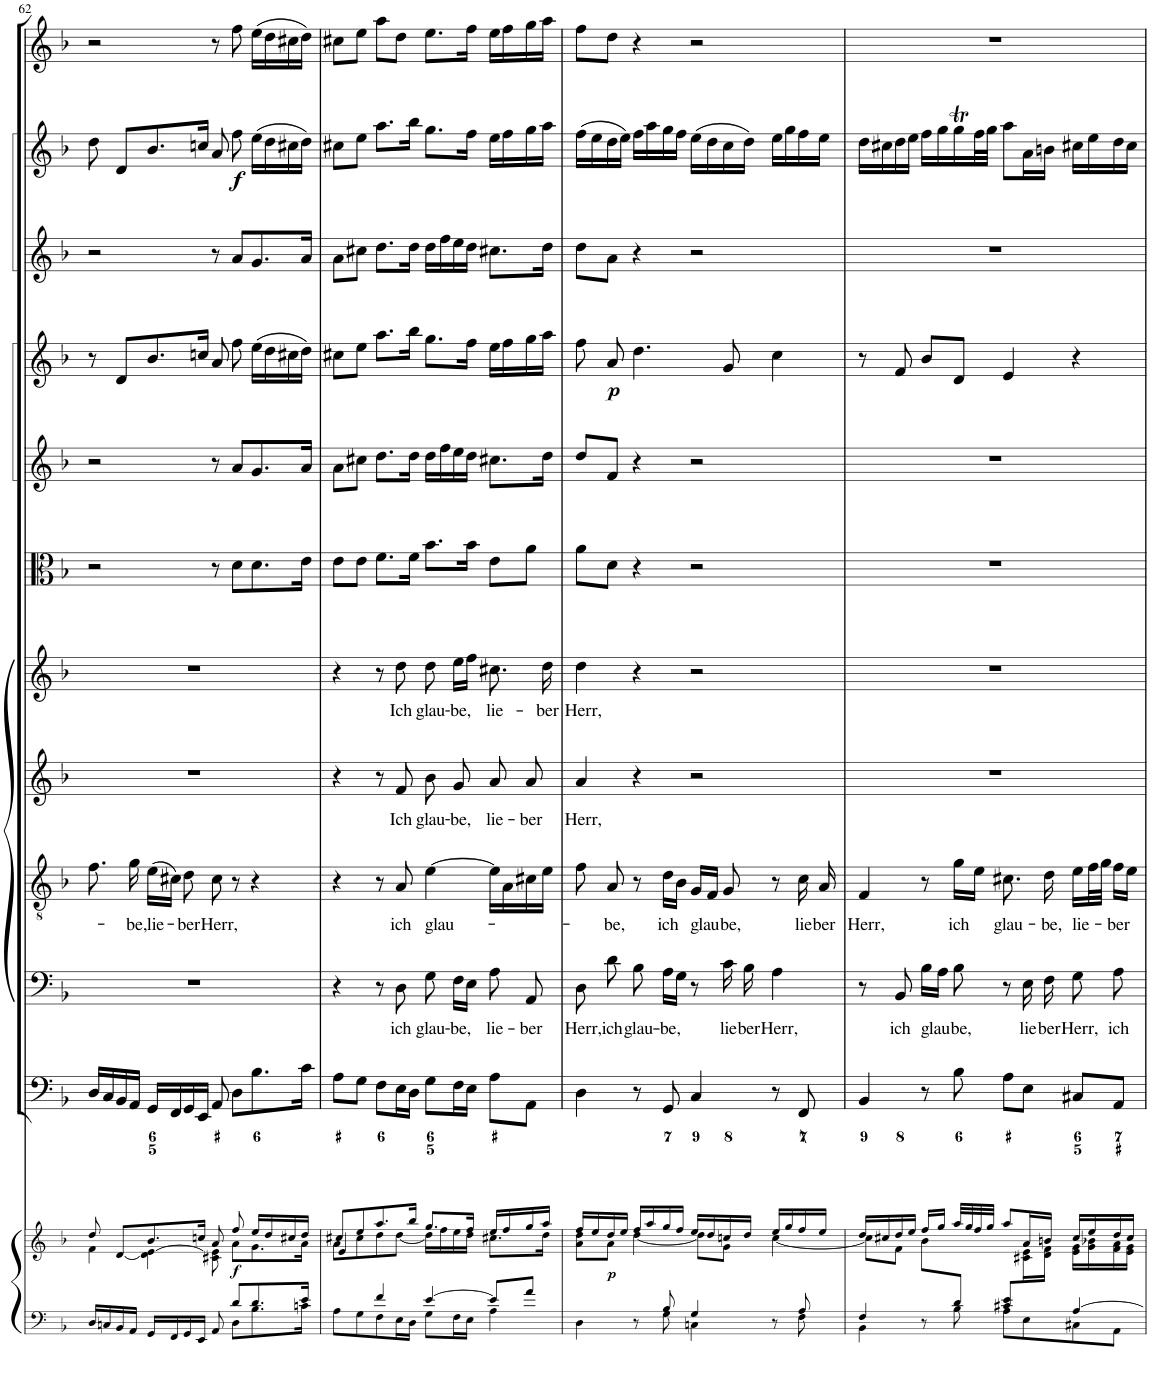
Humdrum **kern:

**kern	**kern	**dynam	**kern	**kern	**text	**kern	**text	**kern	**text	**kern	**text	**kern	**kern	**kern	**dynam	**kern	**kern	**dynam	**kern
*part12	*part12	*part12	*part11	*part10	*part10	*part9	*part9	*part8	*part8	*part7	*part7	*part6	*part5	*part4	*part4	*part3	*part2	*part2	*part1
*staff13	*staff12	*staff12/13	*staff11	*staff10	*staff10	*staff9	*staff9	*staff8	*staff8	*staff7	*staff7	*staff6	*staff5	*staff4	*staff4	*staff3	*staff2	*staff2	*staff1
*I"Piano reduction	*	*	*I"Continuo	*I"Basso	*	*I"Tenore	*	*I"Alto	*	*I"Soprano	*	*I"Viola	*I"Violino II	*I"Violino I	*	*I"Oboe II	*I"Oboe I	*	*I"Corno da caccia
*I'Pno	*	*	*	*	*	*	*	*	*	*	*	*I'Vla	*I'Vln	*I'Vln	*	*I'Ob	*I'Ob	*	*
!!LO:PB:g=z
*clefF4	*clefG2	*	*clefF4	*clefF4	*	*clefGv2	*	*clefG2	*	*clefG2	*	*clefC3	*clefG2	*clefG2	*	*clefG2	*clefG2	*	*clefG2
*	*	*	*	*	*	*	*	*	*	*	*	*	*	*	*	*	*	*	*Trd7c12
*k[b-]	*k[b-]	*	*k[b-]	*k[b-]	*	*k[b-]	*	*k[b-]	*	*k[b-]	*	*k[b-]	*k[b-]	*k[b-]	*	*k[b-]	*k[b-]	*	*k[b-]
*M4/4	*M4/4	*	*M4/4	*M4/4	*	*M4/4	*	*M4/4	*	*M4/4	*	*M4/4	*M4/4	*M4/4	*	*M4/4	*M4/4	*	*M4/4
*met(c)	*met(c)	*	*met(c)	*met(c)	*	*met(c)	*	*met(c)	*	*met(c)	*	*met(c)	*met(c)	*met(c)	*	*met(c)	*met(c)	*	*met(c)
=62	=62	=62	=62	=62	=62	=62	=62	=62	=62	=62	=62	=62	=62	=62	=62	=62	=62	=62	=62
*^	*^	*	*	*	*	*	*	*	*	*	*	*	*	*	*	*	*	*	*
16D/LL	2ryy	8dd/	4f\	.	16D/LL	1r	.	8.f\	.	1r	.	1r	.	2r	2r	8r	.	2r	8dd\	.	2r
16Cn/	.	.	.	.	16C/	.	.	.	.	.	.	.	.	.	.	.	.	.	.	.	.
16BB-/	.	[<8d/L	.	.	16BB-/	.	.	.	.	.	.	.	.	.	.	8d/L	.	.	8d/L	.	.
!	!	!	!	!	!	!	!	!	!LO:LY:b	!	!	!	!	!	!	!	!	!	!	!	!
16AA/JJ	.	.	.	.	16AA/JJ	.	.	16g\	-be,	.	.	.	.	.	.	.	.	.	.	.	.
!	!	!	!	!	!	!	!	!	!LO:LY:b	!	!	!	!	!	!	!	!	!	!	!	!
16GG/LL	.	8.b-/	4d\] [>4e\	.	16GG/LL	.	.	(16e\LL	lie-	.	.	.	.	.	.	8.b-/	.	.	8.b-/	.	.
16FF/	.	.	.	.	16FF/	.	.	16c#X\JJ)	.	.	.	.	.	.	.	.	.	.	.	.	.
!	!	!	!	!	!	!	!	!	!LO:LY:b	!	!	!	!	!	!	!	!	!	!	!	!
16GG/	.	.	.	.	16GG/	.	.	8d\	-ber	.	.	.	.	.	.	.	.	.	.	.	.
16EE/JJ	.	16ccn/Jk	.	.	16EE/JJ	.	.	.	.	.	.	.	.	.	.	16ccn/Jk	.	.	16ccn/Jk	.	.
!	!	!	!	!	!	!	!	!	!LO:LY:b	!	!	!	!	!	!	!	!	!	!	!	!
8AA/	8ryy	8a/	8c#X\ 8e\]	.	8AA/	.	.	8c#\	Herr,	.	.	.	.	8r	8r	8a/	.	8r	8a/	.	8r
!	!	!	!	!LO:DY:b	!	!	!	!	!	!	!	!	!	!	!	!	!	!	!	!LO:DY:b	!
8d/L	8D\L	8ff/	8a\L	f	8D\L	.	.	8r	.	.	.	.	.	8d\L	8a/L	8ff\	.	8a/L	8ff\	f	8ff\
8.d/	8.B-\	16ee/LL	8.g\	.	8.B-\	.	.	4r	.	.	.	.	.	8.d\	8.g/	(16ee\LL	.	8.g/	(16ee\LL	.	(16ee\LL
.	.	16dd/	.	.	.	.	.	.	.	.	.	.	.	.	.	16dd\	.	.	16dd\	.	16dd\
.	.	16cc#X/	.	.	.	.	.	.	.	.	.	.	.	.	.	16cc#X\	.	.	16cc#X\	.	16cc#X\
16e/Jk	16cn\Jk	16dd/JJ	16a\Jk	.	16c\Jk	.	.	.	.	.	.	.	.	16e\Jk	16a/Jk	16dd\JJ)	.	16a/Jk	16dd\JJ)	.	16dd\JJ)
=63	=63	=63	=63	=63	=63	=63	=63	=63	=63	=63	=63	=63	=63	=63	=63	=63	=63	=63	=63	=63	=63
*	*	*	*^	*	*	*	*	*	*	*	*	*	*	*	*	*	*	*	*	*	*
4ryy	8A\L	8cc#X/L	8a\L	4e/	.	8A\L	4r	.	4r	.	4r	.	4r	.	8e\L	8a\L	8cc#X\L	.	8a\L	8cc#X\L	.	8cc#X\L
.	8G\	8ee/	8cc#\	.	.	8G\J	.	.	.	.	.	.	.	.	8e\J	8cc#X\J	8ee\J	.	8cc#X\J	8ee\J	.	8ee\J
4f/	8F\	8.aa/	8dd\	2.ryy	.	8F\L	8r	.	8r	.	8r	.	8r	.	8.f\L	8.dd\L	8.aa\L	.	8.dd\L	8.aa\L	.	8aa\L
!	!	!	!	!	!	!	!	!LO:LY:b	!	!LO:LY:b	!	!LO:LY:b	!	!LO:LY:b	!	!	!	!	!	!	!	!
.	16E\L	.	[8dd\J	.	.	16E\L	8D\	ich	8A/	ich	8f/	Ich	8dd\	Ich	.	.	.	.	.	.	.	8dd\J
.	16D\JJ	16bb-/Jk	.	.	.	16D\JJ	.	.	.	.	.	.	.	.	16f\Jk	16dd\Jk	16bb-\Jk	.	16dd\Jk	16bb-\Jk	.	.
!	!	!	!	!	!	!	!	!LO:LY:b	!	!LO:LY:b	!	!LO:LY:b	!	!LO:LY:b	!	!	!	!	!	!	!	!
[4e/	8G\L	8.gg/L	16dd\LL]	.	.	8G\L	8G\	glau-	[4e\	glau-	8b-/L	glau-	8dd\	-glau-	8.b-\L	16dd\LL	8.gg\L	.	16dd\LL	8.gg\L	.	8.ee\L
.	.	.	16ff\	.	.	.	.	.	.	.	.	.	.	.	.	16ff\	.	.	16ff\	.	.	.
!	!	!	!	!	!	!	!	!LO:LY:b	!	!	!	!LO:LY:b	!	!LO:LY:b	!	!	!	!	!	!	!	!
.	16F\L	.	16ee\	.	.	16F\L	16F\LL	be,	.	.	8g/J	-be,	16ee\LL	-be,	.	16ee\	.	.	16ee\	.	.	.
.	16E\JJ	16ff/Jk	16dd\JJ	.	.	16E\JJ	16E\JJ	.	.	.	.	.	16ff\JJ	.	16b-\Jk	16dd\JJ	16ff\Jk	.	16dd\JJ	16ff\Jk	.	16ff\Jk
!	!	!	!	!	!	!	!	!LO:LY:b	!	!	!	!LO:LY:b	!	!LO:LY:b	!	!	!	!	!	!	!	!
8e/L]	4A\	16ee/LL	8.cc#X\L	.	.	8A\L	8A\	lie-	16e\LL]	.	8a/L	-lie-	8.cc#X\	lie-	8e\L	8.cc#X\L	16ee\LL	.	8.cc#X\L	16ee\LL	.	16ee\LL
.	.	16ff/	.	.	.	.	.	.	16A\	.	.	.	.	.	.	.	16ff\	.	.	16ff\	.	16ff\
!	!	!	!	!	!	!	!	!LO:LY:b	!	!	!	!LO:LY:b	!	!	!	!	!	!	!	!	!	!
8a/J	.	16gg/	.	.	.	8AA\J	8AA/	-ber	16c#X\	.	8a/J	-ber	.	.	8a\J	.	16gg\	.	.	16gg\	.	16gg\
!	!	!	!	!	!	!	!	!	!	!	!	!	!	!LO:LY:b	!	!	!	!	!	!	!	!
.	.	16aa/JJ	16dd\Jk	.	.	.	.	.	16e\JJ	.	.	.	16dd\	-ber	.	16dd\Jk	16aa\JJ	.	16dd\Jk	16aa\JJ	.	16aa\JJ
*	*	*	*v	*v	*	*	*	*	*	*	*	*	*	*	*	*	*	*	*	*	*	*
=64	=64	=64	=64	=64	=64	=64	=64	=64	=64	=64	=64	=64	=64	=64	=64	=64	=64	=64	=64	=64	=64
!	!	!	!	!	!	!	!LO:LY:b	!	!	!	!LO:LY:b	!	!LO:LY:b	!	!	!	!	!	!	!	!
4ryy	4D\	16ff/LL	8a\ 8dd\L	.	4D\	8D\	Herr,	8f\	.	4a/	Herr,	4dd\	Herr,	8a\L	8dd/L	8ff\	.	8dd\L	(16ff\LL	.	8ff\L
.	.	16ee/	.	.	.	.	.	.	.	.	.	.	.	.	.	.	.	.	16ee\	.	.
!	!	!	!	!LO:DY:b	!	!	!LO:LY:b	!	!LO:LY:b	!	!	!	!	!	!	!	!LO:DY:b	!	!	!	!
.	.	16dd/	8a\J	p	.	8d\	ich	8A/	-be,	.	.	.	.	8d\J	8f/J	8a/	p	8a\J	16dd\	.	8dd\J
.	.	16ee/JJ	.	.	.	.	.	.	.	.	.	.	.	.	.	.	.	.	16ee\JJ)	.	.
!	!	!	!	!	!	!	!LO:LY:b	!	!	!	!	!	!	!	!	!	!	!	!	!	!
8r	8ryy	16ff/LL	[4dd\	.	8r	8B-\	glau-	8r	.	4r	.	4r	.	4r	4r	4.dd\	.	4r	16ff\LL	.	4r
.	.	16aa/	.	.	.	.	.	.	.	.	.	.	.	.	.	.	.	.	16aa\	.	.
!	!	!	!	!	!	!	!LO:LY:b	!	!LO:LY:b	!	!	!	!	!	!	!	!	!	!	!	!
8B-/	8G\	16gg/	.	.	8GG/	16A\LL	-be,	16d\LL	ich	.	.	.	.	.	.	.	.	.	16gg\	.	.
.	.	16ff/JJ	.	.	.	16G\JJ	.	16B-\JJ	.	.	.	.	.	.	.	.	.	.	16ff\JJ	.	.
!	!	!	!	!	!	!	!	!	!LO:LY:b	!	!	!	!	!	!	!	!	!	!	!	!
4G/	4Cn\	16ee/LL	8dd\L]	.	4C/	8r	.	16G/LL	glau-	2r	.	2r	.	2r	2r	.	.	2r	(16ee\LL	.	2r
.	.	16dd/	.	.	.	.	.	16F/JJ	.	.	.	.	.	.	.	.	.	.	16dd\	.	.
!	!	!	!	!	!	!	!LO:LY:b	!	!LO:LY:b	!	!	!	!	!	!	!	!	!	!	!	!
.	.	16ccn/	8g\J	.	.	16c\	lie-	8G/	-be,	.	.	.	.	.	.	8g/	.	.	16cc\	.	.
!	!	!	!	!	!	!	!LO:LY:b	!	!	!	!	!	!	!	!	!	!	!	!	!	!
.	.	16dd/JJ	.	.	.	16B-\	-ber	.	.	.	.	.	.	.	.	.	.	.	16dd\JJ)	.	.
!	!	!	!	!	!	!	!LO:LY:b	!	!	!	!	!	!	!	!	!	!	!	!	!	!
8r	8ryy	16ee/LL	[4cc\	.	8r	4A\	Herr,	8r	.	.	.	.	.	.	.	4cc\	.	.	16ee\LL	.	.
.	.	16gg/	.	.	.	.	.	.	.	.	.	.	.	.	.	.	.	.	16gg\	.	.
!	!	!	!	!	!	!	!	!	!LO:LY:b	!	!	!	!	!	!	!	!	!	!	!	!
8A/	8F\	16ff/	.	.	8FF/	.	.	16c\	lie-	.	.	.	.	.	.	.	.	.	16ff\	.	.
!	!	!	!	!	!	!	!	!	!LO:LY:b	!	!	!	!	!	!	!	!	!	!	!	!
.	.	16ee/JJ	.	.	.	.	.	16A/	-ber	.	.	.	.	.	.	.	.	.	16ee\JJ	.	.
=65	=65	=65	=65	=65	=65	=65	=65	=65	=65	=65	=65	=65	=65	=65	=65	=65	=65	=65	=65	=65	=65
*	*^	*	*	*	*	*	*	*	*	*	*	*	*	*	*	*	*	*	*	*	*
!	!	!	!	!	!	!	!	!	!	!LO:LY:b	!	!	!	!	!	!	!	!	!	!	!	!
4.ryy	4F/	4BB-\	16dd/LL	8cc\L]	.	4BB-/	8r	.	4F/	Herr,	1r	.	1r	.	1r	1r	8r	.	1r	16dd\LL	.	1r
.	.	.	16cc#X/	.	.	.	.	.	.	.	.	.	.	.	.	.	.	.	.	16cc#X\	.	.
!	!	!	!	!	!	!	!	!LO:LY:b	!	!	!	!	!	!	!	!	!	!	!	!	!	!
.	.	.	16dd/	8f\J	.	.	8BB-/	ich	.	.	.	.	.	.	.	.	8f/	.	.	16dd\	.	.
.	.	.	16ee/JJ	.	.	.	.	.	.	.	.	.	.	.	.	.	.	.	.	16ee\JJ	.	.
!	!	!	!	!	!	!	!	!LO:LY:b	!	!	!	!	!	!	!	!	!	!	!	!	!	!
.	8r	8ryy	16ff/LL	8b-\L	.	8r	16B-\LL	glau-	8r	.	.	.	.	.	.	.	8b-/L	.	.	16ff\LL	.	.
.	.	.	16gg/JJ	.	.	.	16A\JJ	.	.	.	.	.	.	.	.	.	.	.	.	16gg\	.	.
!	!	!	!	!	!	!	!	!LO:LY:b	!	!LO:LY:b	!	!	!	!	!	!	!	!	!	!	!	!
8d/J	8ryy	8B-\	32aa/LLL	4ryy	.	8B-\	8B-\	-be,	16g\LL	ich	.	.	.	.	.	.	8d/J	.	.	16ggT\	.	.
.	.	.	32gg/	.	.	.	.	.	.	.	.	.	.	.	.	.	.	.	.	.	.	.
.	.	.	32ff/	.	.	.	.	.	16e\JJ	.	.	.	.	.	.	.	.	.	.	32ff\L	.	.
.	.	.	32gg/JJJ	.	.	.	.	.	.	.	.	.	.	.	.	.	.	.	.	32gg\JJJ	.	.
!	!	!	!	!	!	!	!	!	!	!LO:LY:b	!	!	!	!	!	!	!	!	!	!	!	!
8c#X/ 8e/L	4ryy	8A\L	8aa/L	.	.	8A\L	8r	.	8.c#X\	glau-	.	.	.	.	.	.	4e/	.	.	8aa\L	.	.
!	!	!	!	!	!	!	!	!LO:LY:b	!	!	!	!	!	!	!	!	!	!	!	!	!	!
4.ryy	.	8E\	16a/L	16c#X\ 16e\L	.	8E\J	16E\	lie-	.	.	.	.	.	.	.	.	.	.	.	16a\L	.	.
!	!	!	!	!	!	!	!	!LO:LY:b	!	!LO:LY:b	!	!	!	!	!	!	!	!	!	!	!	!
.	.	.	16bn/JJ	16d\ 16f\JJ	.	.	16F\	-ber	16d\	-be,	.	.	.	.	.	.	.	.	.	16bn\JJ	.	.
!	!	!	!	!	!	!	!	!LO:LY:b	!	!LO:LY:b	!	!	!	!	!	!	!	!	!	!	!	!
.	[4A/	8C#X\	16cc#/LL	16e\ 16g\LL	.	8C#X/L	8G\	Herr,	16e\LL	lie-	.	.	.	.	.	.	4r	.	.	16cc#X\LL	.	.
.	.	.	16ee/	16g\ 16b-X\	.	.	.	.	32f\L	.	.	.	.	.	.	.	.	.	.	16ee\	.	.
.	.	.	.	.	.	.	.	.	32g\JJJ	.	.	.	.	.	.	.	.	.	.	.	.	.
!	!	!	!	!	!	!	!	!LO:LY:b	!	!LO:LY:b	!	!	!	!	!	!	!	!	!	!	!	!
.	.	8AA\J	16dd/	16f\ 16a\	.	8AA/J	8A\	ich	16f\LL	-ber	.	.	.	.	.	.	.	.	.	16dd\	.	.
.	.	.	16cc#/JJ	16e\ 16g\JJ	.	.	.	.	16e\JJ	.	.	.	.	.	.	.	.	.	.	16cc#\JJ	.	.
*v	*v	*v	*	*	*	*	*	*	*	*	*	*	*	*	*	*	*	*	*	*	*	*
*	*v	*v	*	*	*	*	*	*	*	*	*	*	*	*	*	*	*	*	*	*
=	=	=	=	=	=	=	=	=	=	=	=	=	=	=	=	=	=	=	=
*-	*-	*-	*-	*-	*-	*-	*-	*-	*-	*-	*-	*-	*-	*-	*-	*-	*-	*-	*-
